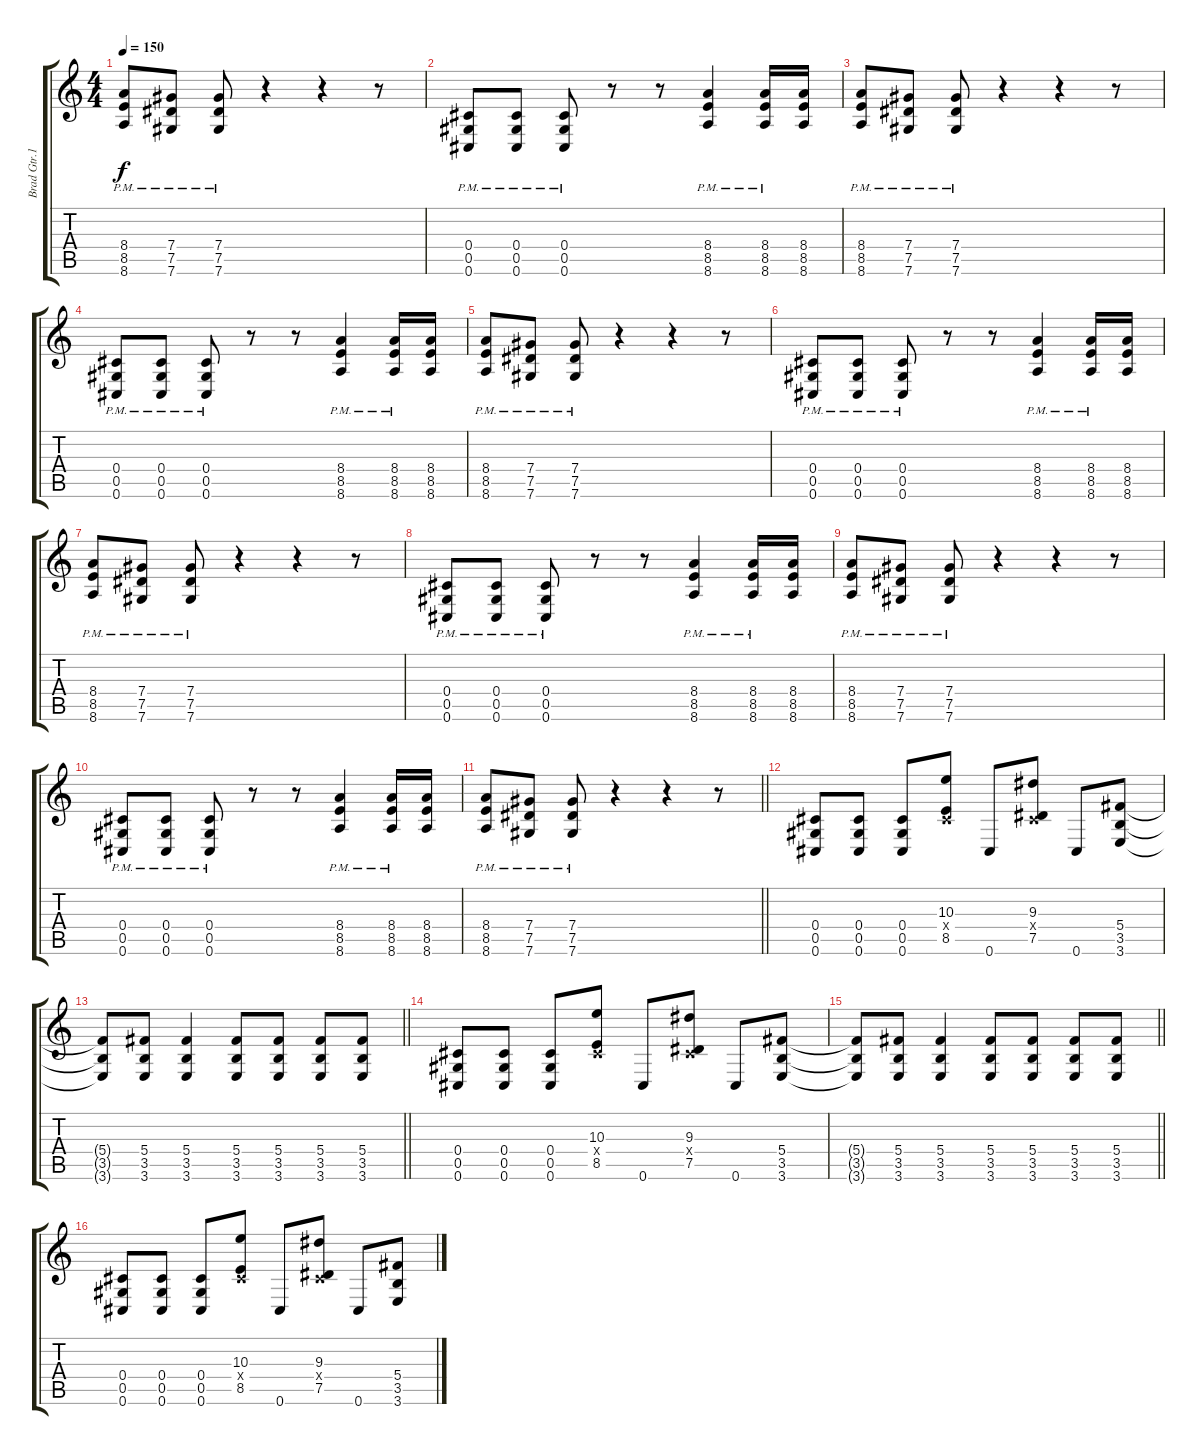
\track ("Brad Gtr.1" "Brad Gtr.1") {instrument distortionguitar}
\staff {score tabs}
\tuning (Eb4 Bb3 Gb3 Db3 Ab2 Db2) {hide}
\ts (4 4)
\tempo 150
\clef g2
\ks c
(8.4{pm} 8.5{pm} 8.6{pm}).8{dy f} (7.4{pm} 7.5{pm} 7.6{pm}).8 (7.4{pm} 7.5{pm} 7.6{pm}).8 r.4 r.4 r.8 |
(0.4{pm} 0.5{pm} 0.6{pm}).8 (0.4{pm} 0.5{pm} 0.6{pm}).8 (0.4{pm} 0.5{pm} 0.6{pm}).8 r.8 r.8 (8.4{pm} 8.5{pm} 8.6{pm}).4 (8.4{pm} 8.5{pm} 8.6{pm}).16 (8.4 8.5 8.6).16 |
(8.4{pm} 8.5{pm} 8.6{pm}).8 (7.4{pm} 7.5{pm} 7.6{pm}).8 (7.4{pm} 7.5{pm} 7.6{pm}).8 r.4 r.4 r.8 |
(0.4{pm} 0.5{pm} 0.6{pm}).8 (0.4{pm} 0.5{pm} 0.6{pm}).8 (0.4{pm} 0.5{pm} 0.6{pm}).8 r.8 r.8 (8.4{pm} 8.5{pm} 8.6{pm}).4 (8.4{pm} 8.5{pm} 8.6{pm}).16 (8.4 8.5 8.6).16 |
(8.4{pm} 8.5{pm} 8.6{pm}).8 (7.4{pm} 7.5{pm} 7.6{pm}).8 (7.4{pm} 7.5{pm} 7.6{pm}).8 r.4 r.4 r.8 |
(0.4{pm} 0.5{pm} 0.6{pm}).8 (0.4{pm} 0.5{pm} 0.6{pm}).8 (0.4{pm} 0.5{pm} 0.6{pm}).8 r.8 r.8 (8.4{pm} 8.5{pm} 8.6{pm}).4 (8.4{pm} 8.5{pm} 8.6{pm}).16 (8.4 8.5 8.6).16 |
(8.4{pm} 8.5{pm} 8.6{pm}).8 (7.4{pm} 7.5{pm} 7.6{pm}).8 (7.4{pm} 7.5{pm} 7.6{pm}).8 r.4 r.4 r.8 |
(0.4{pm} 0.5{pm} 0.6{pm}).8 (0.4{pm} 0.5{pm} 0.6{pm}).8 (0.4{pm} 0.5{pm} 0.6{pm}).8 r.8 r.8 (8.4{pm} 8.5{pm} 8.6{pm}).4 (8.4{pm} 8.5{pm} 8.6{pm}).16 (8.4 8.5 8.6).16 |
(8.4{pm} 8.5{pm} 8.6{pm}).8 (7.4{pm} 7.5{pm} 7.6{pm}).8 (7.4{pm} 7.5{pm} 7.6{pm}).8 r.4 r.4 r.8 |
(0.4{pm} 0.5{pm} 0.6{pm}).8 (0.4{pm} 0.5{pm} 0.6{pm}).8 (0.4{pm} 0.5{pm} 0.6{pm}).8 r.8 r.8 (8.4{pm} 8.5{pm} 8.6{pm}).4 (8.4{pm} 8.5{pm} 8.6{pm}).16 (8.4 8.5 8.6).16 |
\barLineRight lightlight
(8.4{pm} 8.5{pm} 8.6{pm}).8 (7.4{pm} 7.5{pm} 7.6{pm}).8 (7.4{pm} 7.5{pm} 7.6{pm}).8 r.4 r.4 r.8 |
(0.4 0.5 0.6).8 (0.4 0.5 0.6).8 (0.4 0.5 0.6).8 (10.3 0.4{x} 8.5).8 0.6.8 (9.3 0.4{x} 7.5).8 0.6.8 (5.4 3.5 3.6).8 |
\barLineRight lightlight
(5.4{t} 3.5{t} 3.6{t}).8 (5.4 3.5 3.6).8 (5.4 3.5 3.6).4 (5.4 3.5 3.6).8 (5.4 3.5 3.6).8 (5.4 3.5 3.6).8 (5.4 3.5 3.6).8 |
(0.4 0.5 0.6).8 (0.4 0.5 0.6).8 (0.4 0.5 0.6).8 (10.3 0.4{x} 8.5).8 0.6.8 (9.3 0.4{x} 7.5).8 0.6.8 (5.4 3.5 3.6).8 |
\barLineRight lightlight
(5.4{t} 3.5{t} 3.6{t}).8 (5.4 3.5 3.6).8 (5.4 3.5 3.6).4 (5.4 3.5 3.6).8 (5.4 3.5 3.6).8 (5.4 3.5 3.6).8 (5.4 3.5 3.6).8 |
(0.4 0.5 0.6).8 (0.4 0.5 0.6).8 (0.4 0.5 0.6).8 (10.3 0.4{x} 8.5).8 0.6.8 (9.3 0.4{x} 7.5).8 0.6.8 (5.4 3.5 3.6).8
